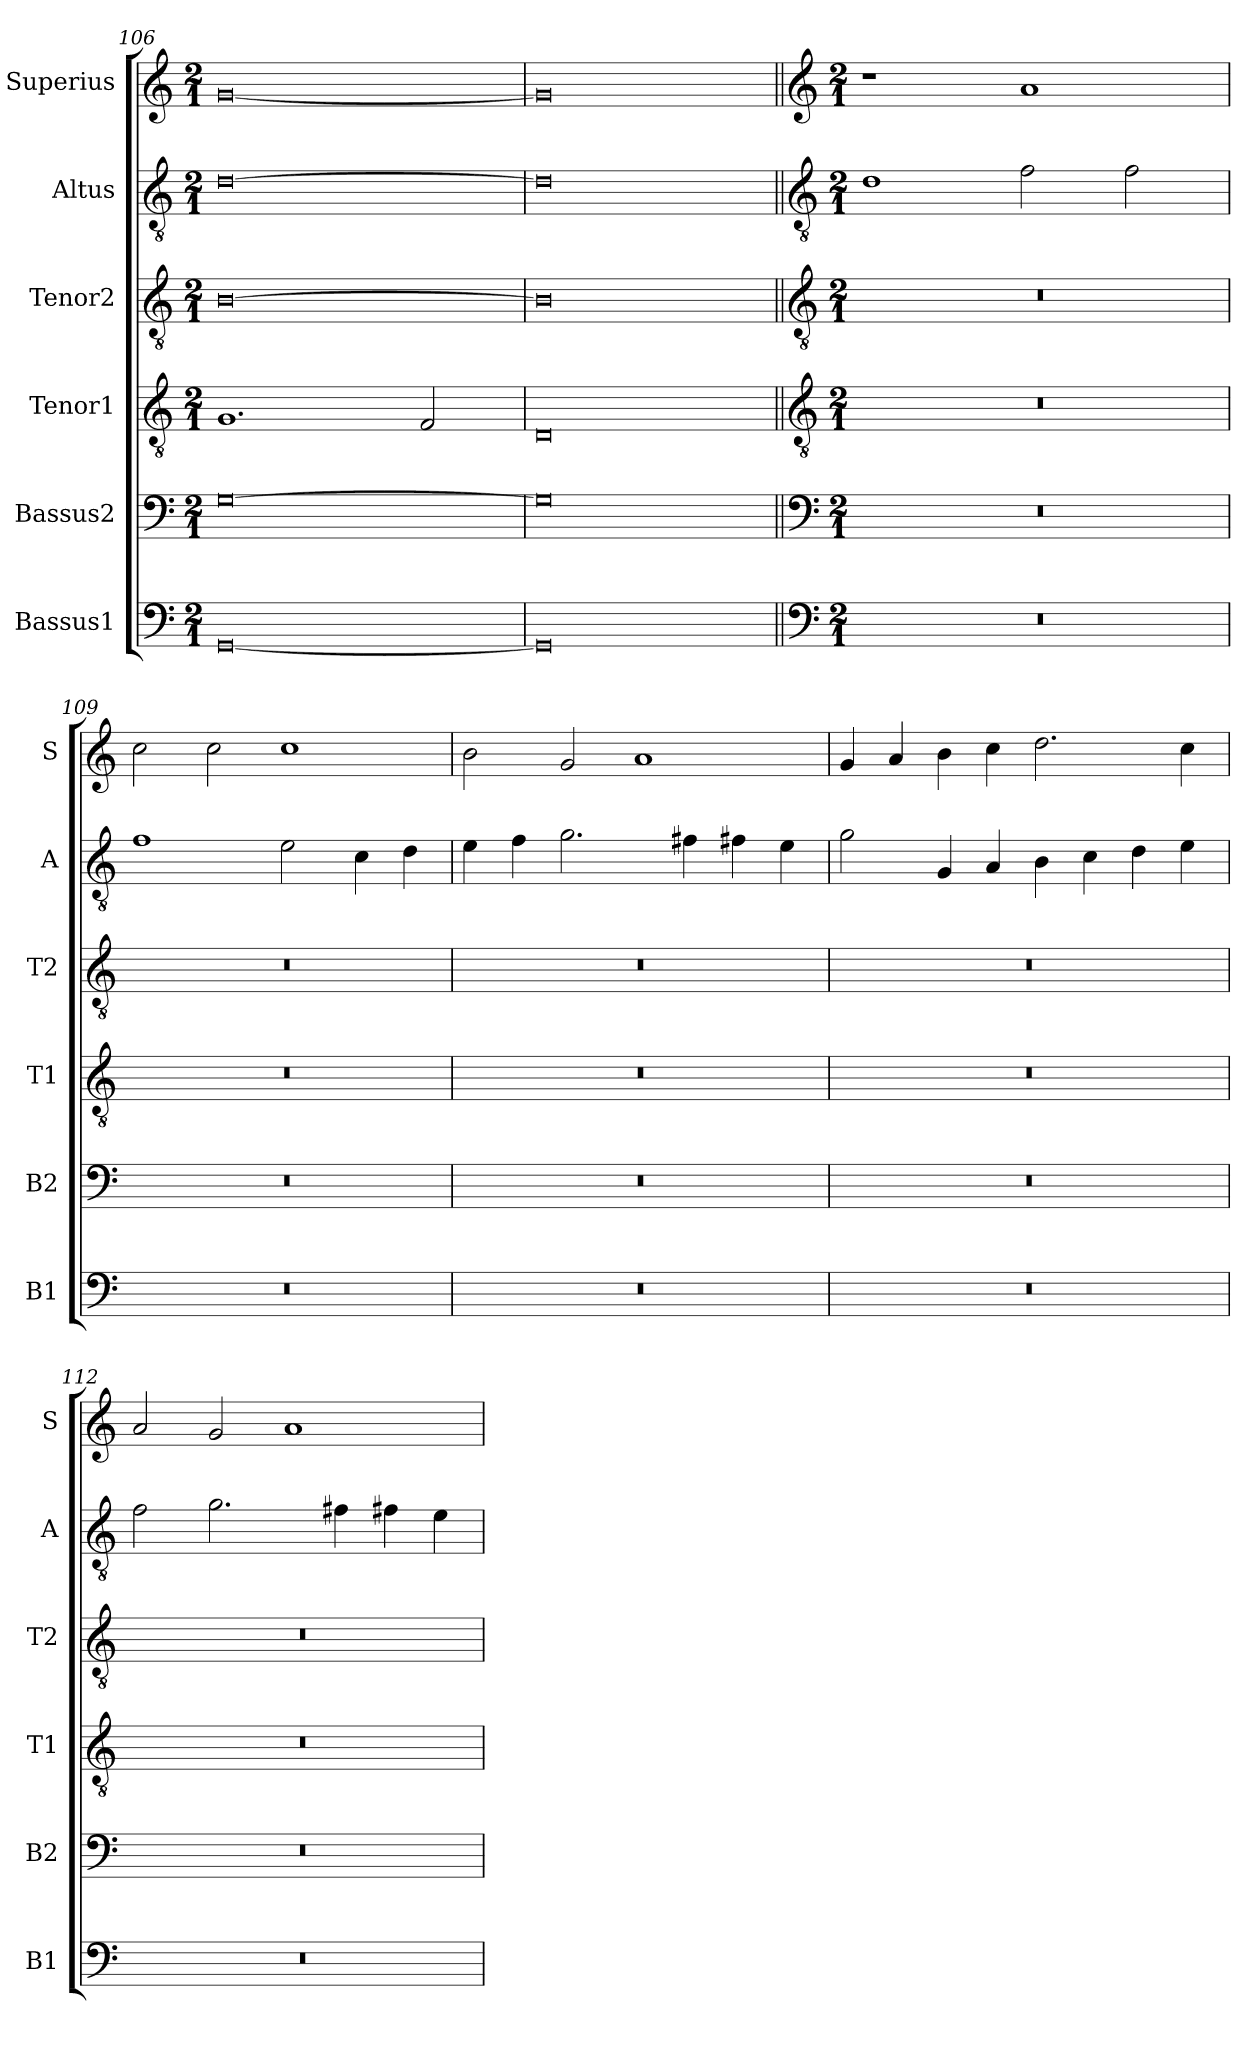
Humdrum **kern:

**kern	**kern	**kern	**kern	**kern	**kern
*part6	*part5	*part4	*part3	*part2	*part1
*staff6	*staff5	*staff4	*staff3	*staff2	*staff1
*I"Bassus1	*I"Bassus2	*I"Tenor1	*I"Tenor2	*I"Altus	*I"Superius
*I'B1	*I'B2	*I'T1	*I'T2	*I'A	*I'S
*clefF4	*clefF4	*clefGv2	*clefGv2	*clefGv2	*clefG2
*k[]	*k[]	*k[]	*k[]	*k[]	*k[]
*M2/1	*M2/1	*M2/1	*M2/1	*M2/1	*M2/1
=106	=106	=106	=106	=106	=106
[0GG	[0G	1.G	[0B	[0d	[0g
.	.	2F/	.	.	.
=107	=107	=107	=107	=107	=107
0GG]	0G]	0D	0B]	0d]	0g]
!!LO:LB:g=z
=108||	=108||	=108||	=108||	=108||	=108||
*clefF4	*clefF4	*clefGv2	*clefGv2	*clefGv2	*clefG2
*k[]	*k[]	*k[]	*k[]	*k[]	*k[]
*M2/1	*M2/1	*M2/1	*M2/1	*M2/1	*M2/1
0r	0r	0r	0r	1d	1r
.	.	.	.	2f\	1a
.	.	.	.	2f\	.
=109	=109	=109	=109	=109	=109
0r	0r	0r	0r	1f	2cc\
.	.	.	.	.	2cc\
.	.	.	.	2e\	1cc
.	.	.	.	4c\	.
.	.	.	.	4d\	.
=110	=110	=110	=110	=110	=110
0r	0r	0r	0r	4e\	2b\
.	.	.	.	4f\	.
.	.	.	.	2.g\	2g/
.	.	.	.	.	1a
.	.	.	.	4f#X\	.
.	.	.	.	4f#X\	.
.	.	.	.	4e\	.
=111	=111	=111	=111	=111	=111
0r	0r	0r	0r	2g\	4g/
.	.	.	.	.	4a/
.	.	.	.	4G/	4b\
.	.	.	.	4A/	4cc\
.	.	.	.	4B\	2.dd\
.	.	.	.	4c\	.
.	.	.	.	4d\	.
.	.	.	.	4e\	4cc\
=112	=112	=112	=112	=112	=112
0r	0r	0r	0r	2f\	2a/
.	.	.	.	2.g\	2g/
.	.	.	.	.	1a
.	.	.	.	4f#X\	.
.	.	.	.	4f#X\	.
.	.	.	.	4e\	.
=	=	=	=	=	=
*-	*-	*-	*-	*-	*-
